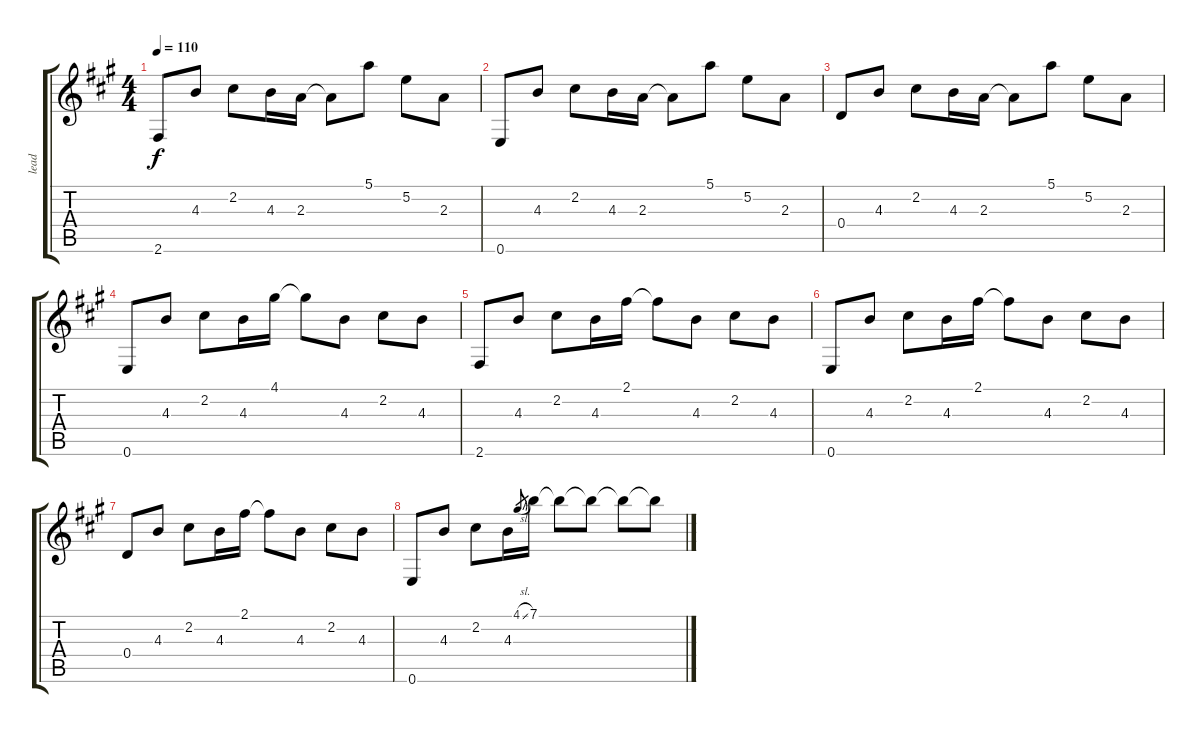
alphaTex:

\track ("lead" "lead") {instrument electricguitarjazz}
\staff {score tabs}
\tuning (E4 B3 G3 D3 A2 E2) {hide}
\ts (4 4)
\tempo 110
\clef g2
\ks f#minor
2.6.8{dy f instrument electricguitarjazz} 4.3.8 2.2.8 4.3.16 2.3.16 2.3{t}.8 5.1.8 5.2.8 2.3.8 |
0.6.8 4.3.8 2.2.8 4.3.16 2.3.16 2.3{t}.8 5.1.8 5.2.8 2.3.8 |
0.4.8 4.3.8 2.2.8 4.3.16 2.3.16 2.3{t}.8 5.1.8 5.2.8 2.3.8 |
0.6.8 4.3.8 2.2.8 4.3.16 4.1.16 4.1{t}.8 4.3.8 2.2.8 4.3.8 |
2.6.8 4.3.8 2.2.8 4.3.16 2.1.16 2.1{t}.8 4.3.8 2.2.8 4.3.8 |
0.6.8 4.3.8 2.2.8 4.3.16 2.1.16 2.1{t}.8 4.3.8 2.2.8 4.3.8 |
0.4.8 4.3.8 2.2.8 4.3.16 2.1.16 2.1{t}.8 4.3.8 2.2.8 4.3.8 |
0.6.8 4.3.8 2.2.8 4.3.16 4.1{sl}.8{gr} 7.1.16 7.1{t}.8 7.1{t}.8 7.1{t}.8 7.1{t}.8
